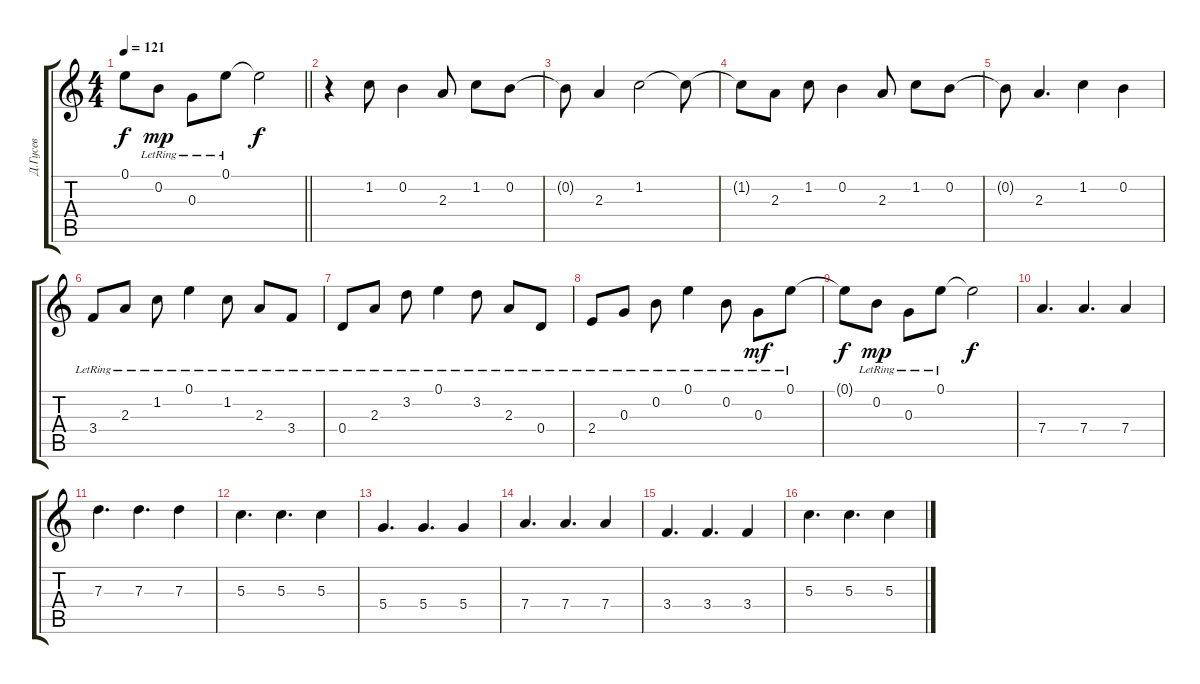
\track ("Д.Гусев" "Д.Гусев") {instrument electricguitarjazz}
\staff {score tabs}
\tuning (E4 B3 G3 D3 A2 E2) {hide}
\ts (4 4)
\tempo 121
\clef g2
\barLineRight lightlight
\ks c
0.1{t}.8{dy f} 0.2{lr}.8{dy mp} 0.3{lr}.8 0.1{lr}.8 0.1{t}.2{dy f} |
r.4 1.2.8 0.2.4 2.3.8 1.2.8 0.2.8 |
0.2{t}.8 2.3.4 1.2.2 1.2{t}.8 |
1.2{t}.8 2.3.8 1.2.8 0.2.4 2.3.8 1.2.8 0.2.8 |
0.2{t}.8 2.3.4{d} 1.2.4 0.2.4 |
3.4{lr}.8 2.3{lr}.8 1.2{lr}.8 0.1{lr}.4 1.2{lr}.8 2.3{lr}.8 3.4{lr}.8 |
0.4{lr}.8 2.3{lr}.8 3.2{lr}.8 0.1{lr}.4 3.2{lr}.8 2.3{lr}.8 0.4{lr}.8 |
2.4{lr}.8 0.3{lr}.8 0.2{lr}.8 0.1{lr}.4 0.2{lr}.8 0.3{lr}.8{dy mf} 0.1{lr}.8 |
0.1{t}.8{dy f} 0.2{lr}.8{dy mp} 0.3{lr}.8 0.1{lr}.8 0.1{t}.2{dy f} |
7.4.4{d} 7.4.4{d} 7.4.4 |
7.3.4{d} 7.3.4{d} 7.3.4 |
5.3.4{d} 5.3.4{d} 5.3.4 |
5.4.4{d} 5.4.4{d} 5.4.4 |
7.4.4{d} 7.4.4{d} 7.4.4 |
3.4.4{d} 3.4.4{d} 3.4.4 |
5.3.4{d} 5.3.4{d} 5.3.4
